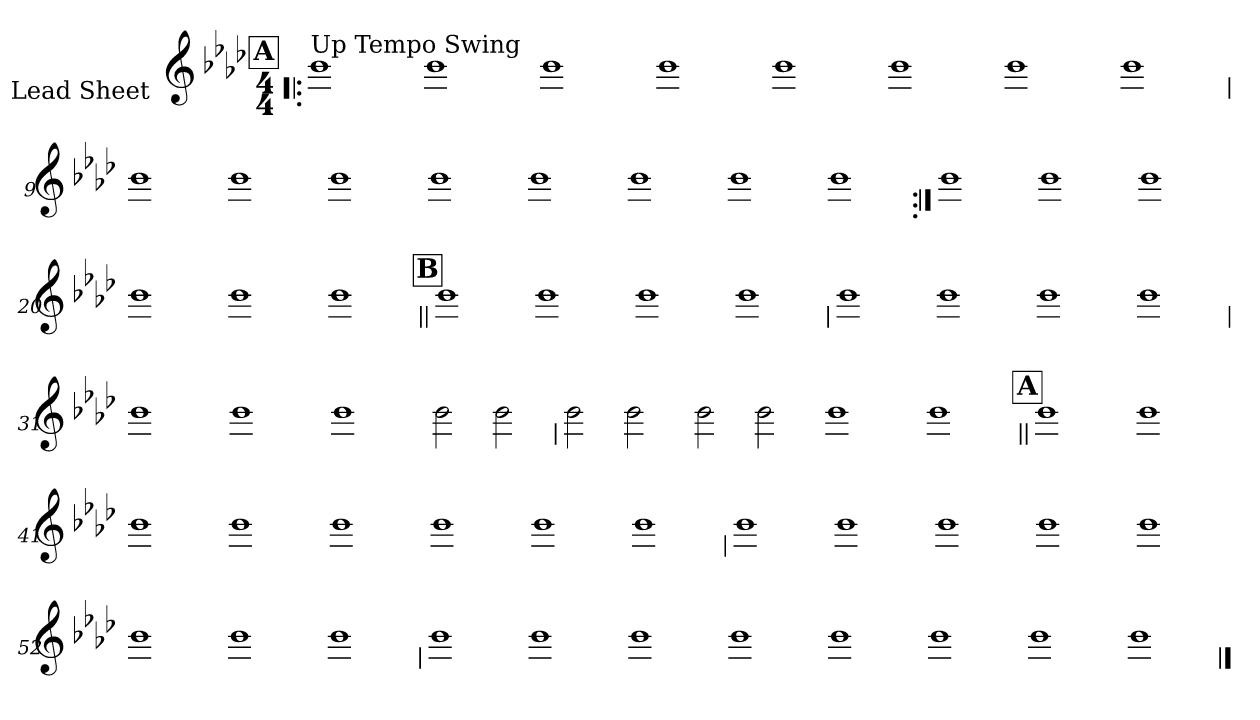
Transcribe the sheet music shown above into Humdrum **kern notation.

**kern
*part1
*staff1
*I"Lead Sheet
*stria0
*clefG2
*k[b-e-a-d-]
*f:
*M4/4
!!LO:REH:place=s1:a:t=A
=1!|:
!LO:TX:a:t=Up Tempo Swing
1b-
=2-
1b-
=3-
1b-
=4-
1b-
=5-
1b-
=6-
1b-
=7-
1b-
=8-
1b-
!!LO:LB:g=z
=9
1b-
=10-
1b-
=11-
1b-
=12-
1b-
=13-
1b-
=14-
1b-
=15-
1b-
=16-
1b-
!!LO:LB:g=z
=17:|!
1b-
=18-
1b-
=19-
1b-
=20-
1b-
=21-
1b-
=22-
1b-
!!LO:LB:g=z
!!LO:REH:place=s1:a:t=B
=23||
1b-
=24-
1b-
=25-
1b-
=26-
1b-
!!LO:LB:g=z
=27
1b-
=28-
1b-
=29-
1b-
=30-
1b-
!!LO:LB:g=z
=31
1b-
=32-
1b-
=33-
1b-
=34-
2b-
2b-
!!LO:LB:g=z
=35
2b-
2b-
=36-
2b-
2b-
=37-
1b-
=38-
1b-
!!LO:LB:g=z
!!LO:REH:place=s1:a:t=A
=39||
1b-
=40-
1b-
=41-
1b-
=42-
1b-
=43-
1b-
=44-
1b-
=45-
1b-
=46-
1b-
!!LO:LB:g=z
=47
1b-
=48-
1b-
=49-
1b-
=50-
1b-
=51-
1b-
=52-
1b-
=53-
1b-
=54-
1b-
!!LO:LB:g=z
=55
1b-
=56-
1b-
=57-
1b-
=58-
1b-
=59-
1b-
=60-
1b-
=61-
1b-
=62-
1b-
==
*-
